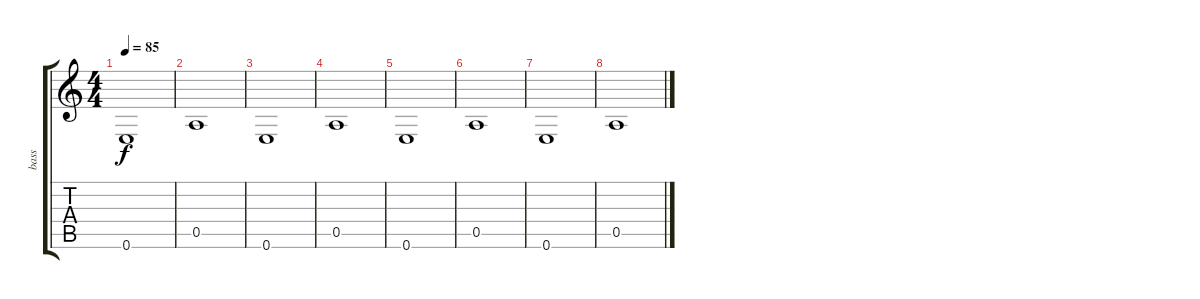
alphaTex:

\track ("bass" "bass") {instrument electricbassfinger}
\staff {score tabs}
\tuning (E4 B3 G3 D3 A2 E2) {hide}
\ts (4 4)
\tempo 85
\clef g2
\ks c
0.6.1{dy f} |
0.5.1 |
0.6.1 |
0.5.1 |
0.6.1 |
0.5.1 |
0.6.1 |
0.5.1
